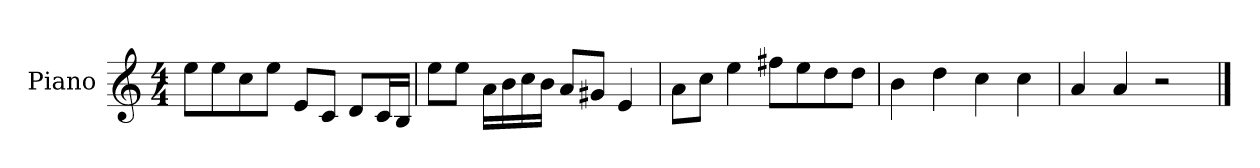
**kern
*part1
*staff1
*I"Piano
*I'P-no
*clefG2
*k[]
*M4/4
*MM90
=1
8ee\L
8ee\
8cc\
8ee\J
8e/L
8c/J
8d/L
16c/L
16B/JJ
=2
8ee\L
8ee\J
16a\LL
16b\
16cc\
16b\JJ
8a/L
8g#X/J
4e/
=3
8a\L
8cc\J
4ee\
8ff#X\L
8ee\
8dd\
8dd\J
=4
4b\
4dd\
4cc\
4cc\
=5
4a/
4a/
2r
==
*-
